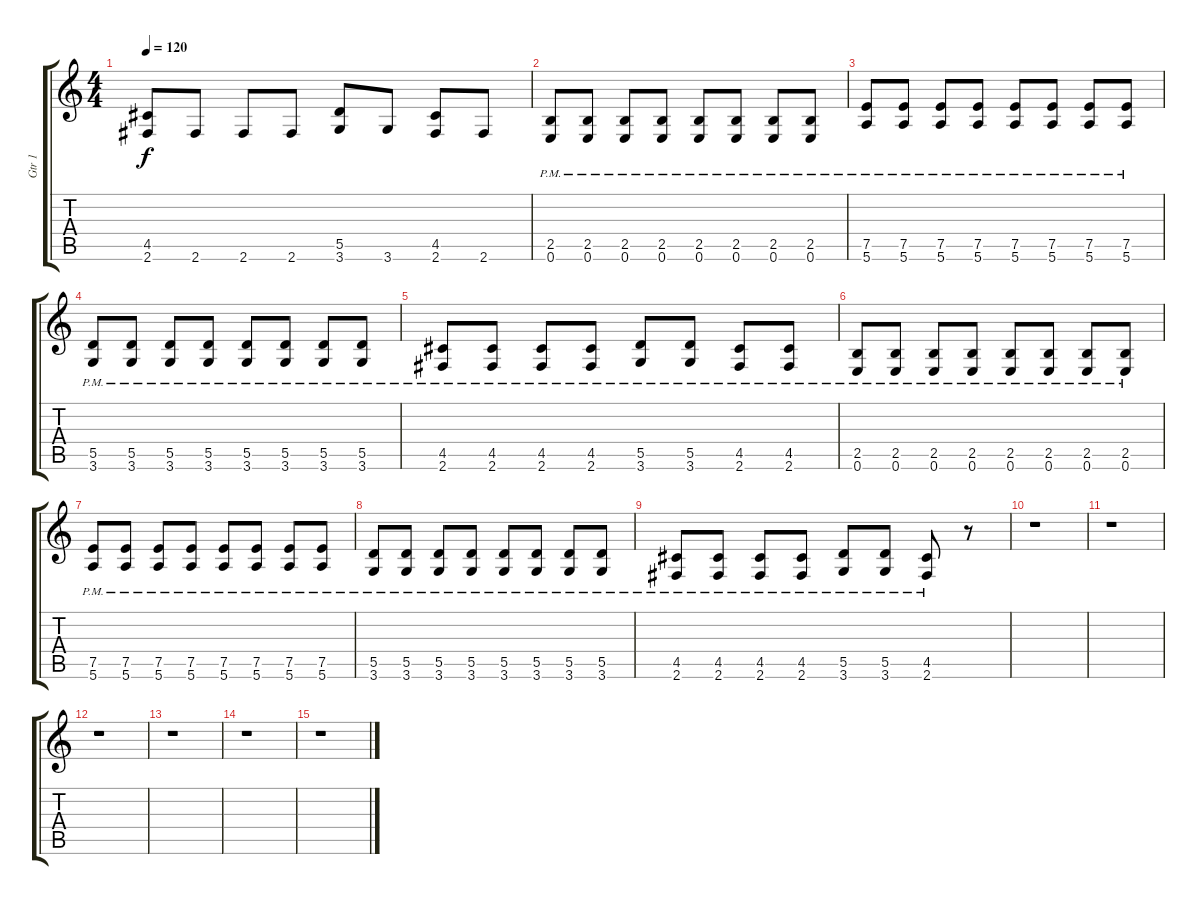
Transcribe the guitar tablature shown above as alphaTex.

\track ("Gtr 1" "Gtr 1") {instrument distortionguitar}
\staff {score tabs}
\tuning (E4 B3 G3 D3 A2 E2) {hide}
\ts (4 4)
\tempo 120
\clef g2
\ks c
(4.5 2.6).8{dy f} 2.6.8 2.6.8 2.6.8 (5.5 3.6).8 3.6.8 (4.5 2.6).8 2.6.8 |
(2.5{pm} 0.6{pm}).8 (2.5{pm} 0.6{pm}).8 (2.5{pm} 0.6{pm}).8 (2.5{pm} 0.6{pm}).8 (2.5{pm} 0.6{pm}).8 (2.5{pm} 0.6{pm}).8 (2.5{pm} 0.6{pm}).8 (2.5{pm} 0.6{pm}).8 |
(7.5{pm} 5.6{pm}).8 (7.5{pm} 5.6{pm}).8 (7.5{pm} 5.6{pm}).8 (7.5{pm} 5.6{pm}).8 (7.5{pm} 5.6{pm}).8 (7.5{pm} 5.6{pm}).8 (7.5{pm} 5.6{pm}).8 (7.5{pm} 5.6{pm}).8 |
(5.5{pm} 3.6{pm}).8 (5.5{pm} 3.6{pm}).8 (5.5{pm} 3.6{pm}).8 (5.5{pm} 3.6{pm}).8 (5.5{pm} 3.6{pm}).8 (5.5{pm} 3.6{pm}).8 (5.5{pm} 3.6{pm}).8 (5.5{pm} 3.6{pm}).8 |
(4.5{pm} 2.6{pm}).8 (4.5{pm} 2.6{pm}).8 (4.5{pm} 2.6{pm}).8 (4.5{pm} 2.6{pm}).8 (5.5{pm} 3.6{pm}).8 (5.5{pm} 3.6{pm}).8 (4.5{pm} 2.6{pm}).8 (4.5 2.6{pm}).8 |
(2.5{pm} 0.6{pm}).8 (2.5{pm} 0.6{pm}).8 (2.5{pm} 0.6{pm}).8 (2.5{pm} 0.6{pm}).8 (2.5{pm} 0.6{pm}).8 (2.5{pm} 0.6{pm}).8 (2.5{pm} 0.6{pm}).8 (2.5{pm} 0.6{pm}).8 |
(7.5{pm} 5.6{pm}).8 (7.5{pm} 5.6{pm}).8 (7.5{pm} 5.6{pm}).8 (7.5{pm} 5.6{pm}).8 (7.5{pm} 5.6{pm}).8 (7.5{pm} 5.6{pm}).8 (7.5{pm} 5.6{pm}).8 (7.5{pm} 5.6{pm}).8 |
(5.5{pm} 3.6{pm}).8 (5.5{pm} 3.6{pm}).8 (5.5{pm} 3.6{pm}).8 (5.5{pm} 3.6{pm}).8 (5.5{pm} 3.6{pm}).8 (5.5{pm} 3.6{pm}).8 (5.5{pm} 3.6{pm}).8 (5.5{pm} 3.6{pm}).8 |
(4.5{pm} 2.6{pm}).8 (4.5{pm} 2.6{pm}).8 (4.5{pm} 2.6{pm}).8 (4.5{pm} 2.6{pm}).8 (5.5{pm} 3.6{pm}).8 (5.5{pm} 3.6{pm}).8 (4.5{pm} 2.6{pm}).8 r.8 |
r.1 |
r.1 |
r.1 |
r.1 |
r.1 |
r.1
